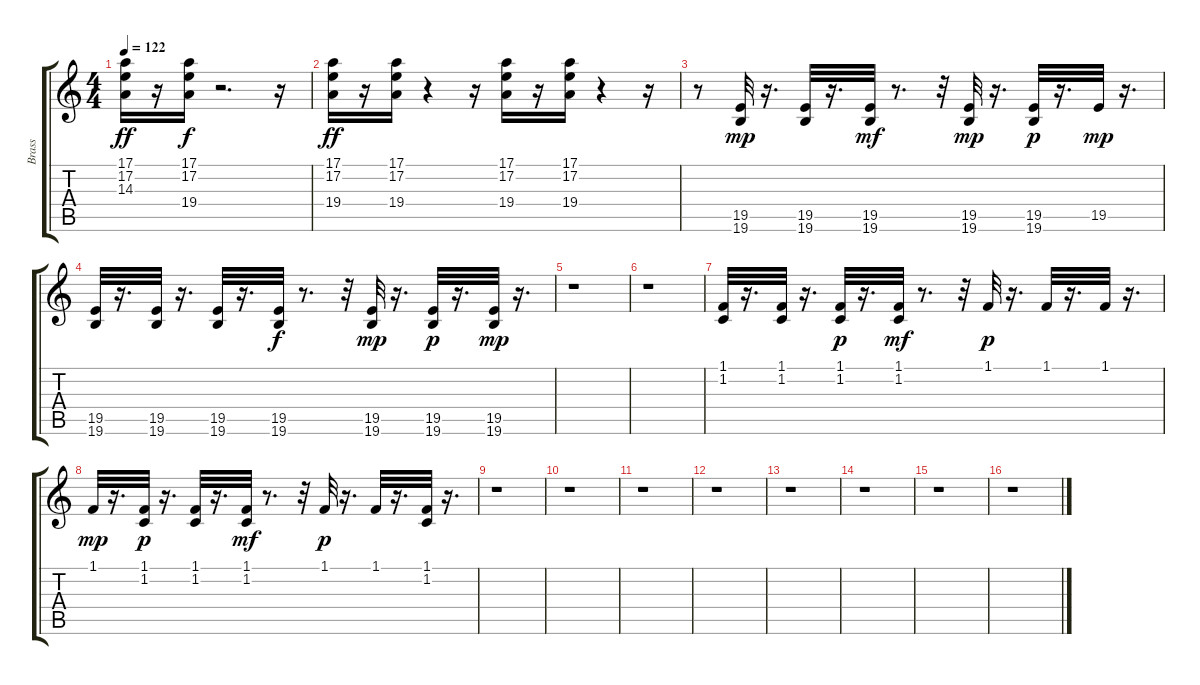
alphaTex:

\track ("Brass" "Brass") {instrument brasssection}
\staff {score tabs}
\tuning (E4 B3 G3 D3 A2 E2) {hide}
\ts (4 4)
\tempo 122
\clef g2
\ks c
(17.1 17.2 14.3).16{dy ff} r.16 (17.1 17.2 19.4).16{dy f} r.2{d} r.16 |
(17.1 17.2 19.4).16{dy ff} r.16 (17.1 17.2 19.4).16 r.4 r.16 (17.1 17.2 19.4).16 r.16 (17.1 17.2 19.4).16 r.4 r.16 |
r.8 (19.5 19.6).32{dy mp} r.16{d} (19.5 19.6).32 r.16{d} (19.5 19.6).32{dy mf} r.8{d} r.32 (19.5 19.6).32{dy mp} r.16{d} (19.5 19.6).32{dy p} r.16{d} 19.5.32{dy mp} r.16{d} |
(19.5 19.6).32 r.16{d} (19.5 19.6).32 r.16{d} (19.5 19.6).32 r.16{d} (19.5 19.6).32{dy f} r.8{d} r.32 (19.5 19.6).32{dy mp} r.16{d} (19.5 19.6).32{dy p} r.16{d} (19.5 19.6).32{dy mp} r.16{d} |
r.1 |
r.1 |
(1.1 1.2).32 r.16{d} (1.1 1.2).32 r.16{d} (1.1 1.2).32{dy p} r.16{d} (1.1 1.2).32{dy mf} r.8{d} r.32 1.1.32{dy p} r.16{d} 1.1.32 r.16{d} 1.1.32 r.16{d} |
1.1.32{dy mp} r.16{d} (1.1 1.2).32{dy p} r.16{d} (1.1 1.2).32 r.16{d} (1.1 1.2).32{dy mf} r.8{d} r.32 1.1.32{dy p} r.16{d} 1.1.32 r.16{d} (1.1 1.2).32 r.16{d} |
r.1 |
r.1 |
r.1 |
r.1 |
r.1 |
r.1 |
r.1 |
r.1
